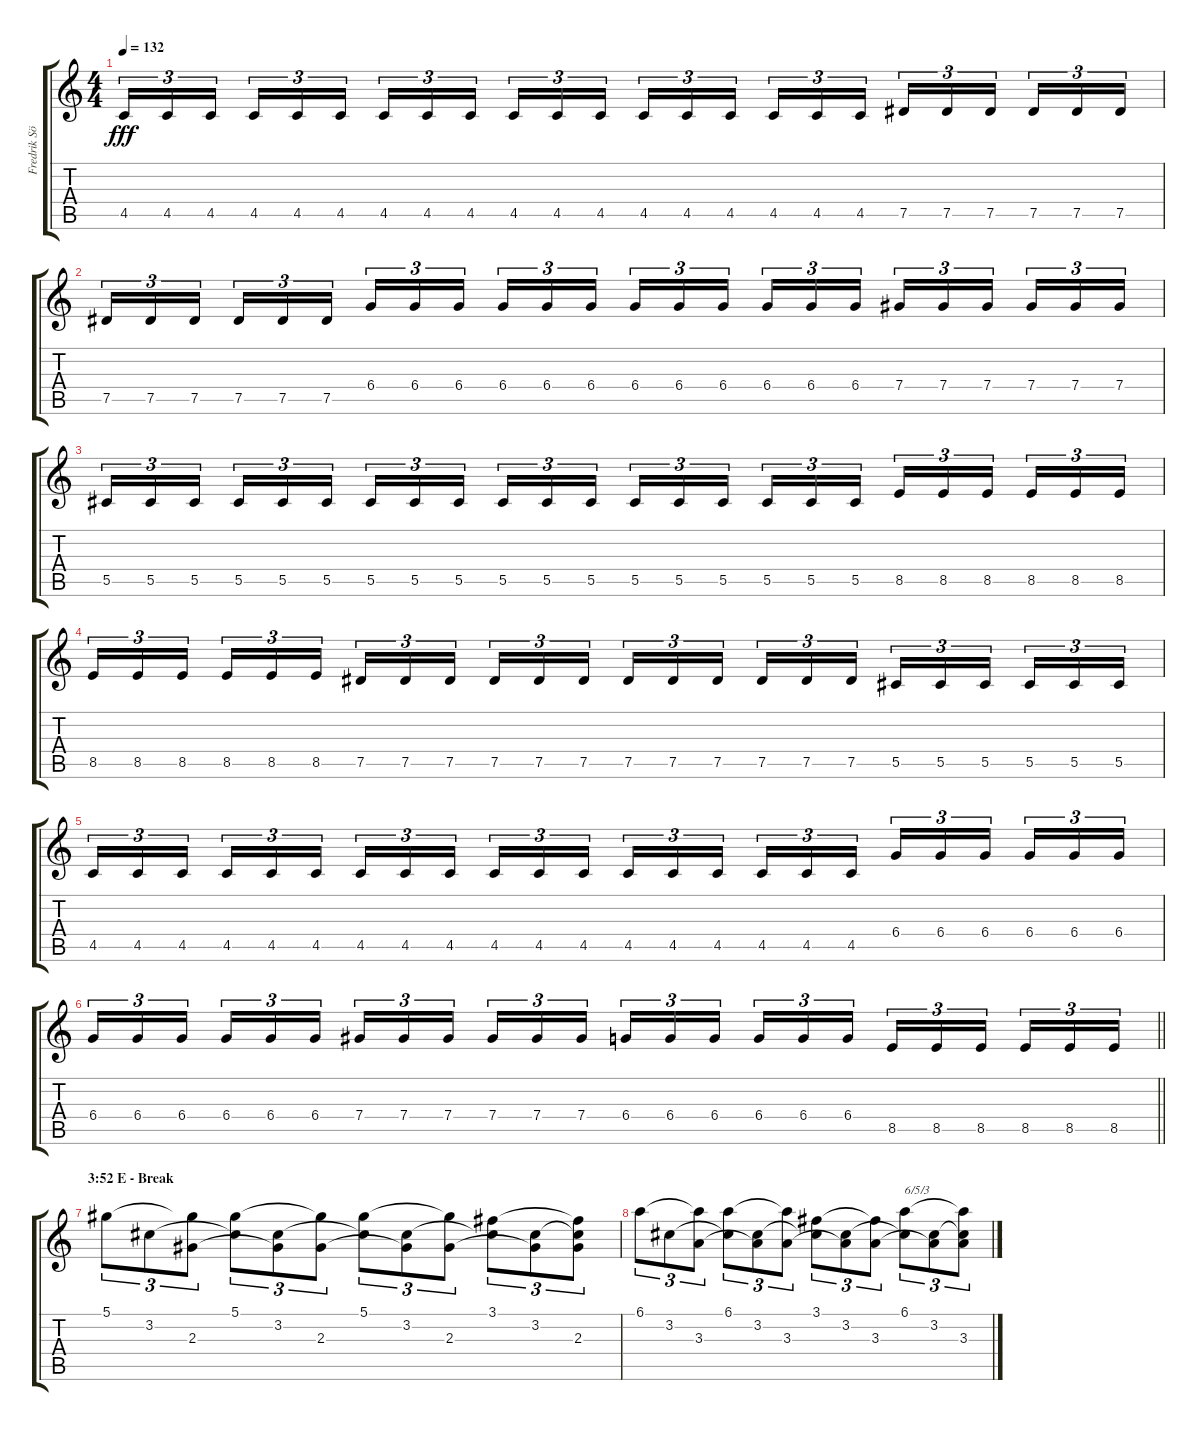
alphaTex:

\track ("Fredrik Söderberg (D# Tuning)" "Fredrik Sö") {instrument distortionguitar}
\staff {score tabs}
\tuning (Eb4 Bb3 Gb3 Db3 Ab2 Eb2) {hide}
\ts (4 4)
\tempo 132
\clef g2
\ks c
4.5.16{tu (3 2) dy fff} 4.5.16{tu (3 2)} 4.5.16{tu (3 2) beam splitsecondary} 4.5.16{tu (3 2)} 4.5.16{tu (3 2)} 4.5.16{tu (3 2)} 4.5.16{tu (3 2)} 4.5.16{tu (3 2)} 4.5.16{tu (3 2) beam splitsecondary} 4.5.16{tu (3 2)} 4.5.16{tu (3 2)} 4.5.16{tu (3 2)} 4.5.16{tu (3 2)} 4.5.16{tu (3 2)} 4.5.16{tu (3 2) beam splitsecondary} 4.5.16{tu (3 2)} 4.5.16{tu (3 2)} 4.5.16{tu (3 2)} 7.5.16{tu (3 2)} 7.5.16{tu (3 2)} 7.5.16{tu (3 2) beam splitsecondary} 7.5.16{tu (3 2)} 7.5.16{tu (3 2)} 7.5.16{tu (3 2)} |
7.5.16{tu (3 2)} 7.5.16{tu (3 2)} 7.5.16{tu (3 2) beam splitsecondary} 7.5.16{tu (3 2)} 7.5.16{tu (3 2)} 7.5.16{tu (3 2)} 6.4.16{tu (3 2)} 6.4.16{tu (3 2)} 6.4.16{tu (3 2) beam splitsecondary} 6.4.16{tu (3 2)} 6.4.16{tu (3 2)} 6.4.16{tu (3 2)} 6.4.16{tu (3 2)} 6.4.16{tu (3 2)} 6.4.16{tu (3 2) beam splitsecondary} 6.4.16{tu (3 2)} 6.4.16{tu (3 2)} 6.4.16{tu (3 2)} 7.4.16{tu (3 2)} 7.4.16{tu (3 2)} 7.4.16{tu (3 2) beam splitsecondary} 7.4.16{tu (3 2)} 7.4.16{tu (3 2)} 7.4.16{tu (3 2)} |
5.5.16{tu (3 2)} 5.5.16{tu (3 2)} 5.5.16{tu (3 2) beam splitsecondary} 5.5.16{tu (3 2)} 5.5.16{tu (3 2)} 5.5.16{tu (3 2)} 5.5.16{tu (3 2)} 5.5.16{tu (3 2)} 5.5.16{tu (3 2) beam splitsecondary} 5.5.16{tu (3 2)} 5.5.16{tu (3 2)} 5.5.16{tu (3 2)} 5.5.16{tu (3 2)} 5.5.16{tu (3 2)} 5.5.16{tu (3 2) beam splitsecondary} 5.5.16{tu (3 2)} 5.5.16{tu (3 2)} 5.5.16{tu (3 2)} 8.5.16{tu (3 2)} 8.5.16{tu (3 2)} 8.5.16{tu (3 2) beam splitsecondary} 8.5.16{tu (3 2)} 8.5.16{tu (3 2)} 8.5.16{tu (3 2)} |
8.5.16{tu (3 2)} 8.5.16{tu (3 2)} 8.5.16{tu (3 2) beam splitsecondary} 8.5.16{tu (3 2)} 8.5.16{tu (3 2)} 8.5.16{tu (3 2)} 7.5.16{tu (3 2)} 7.5.16{tu (3 2)} 7.5.16{tu (3 2) beam splitsecondary} 7.5.16{tu (3 2)} 7.5.16{tu (3 2)} 7.5.16{tu (3 2)} 7.5.16{tu (3 2)} 7.5.16{tu (3 2)} 7.5.16{tu (3 2) beam splitsecondary} 7.5.16{tu (3 2)} 7.5.16{tu (3 2)} 7.5.16{tu (3 2)} 5.5.16{tu (3 2)} 5.5.16{tu (3 2)} 5.5.16{tu (3 2) beam splitsecondary} 5.5.16{tu (3 2)} 5.5.16{tu (3 2)} 5.5.16{tu (3 2)} |
4.5.16{tu (3 2)} 4.5.16{tu (3 2)} 4.5.16{tu (3 2) beam splitsecondary} 4.5.16{tu (3 2)} 4.5.16{tu (3 2)} 4.5.16{tu (3 2)} 4.5.16{tu (3 2)} 4.5.16{tu (3 2)} 4.5.16{tu (3 2) beam splitsecondary} 4.5.16{tu (3 2)} 4.5.16{tu (3 2)} 4.5.16{tu (3 2)} 4.5.16{tu (3 2)} 4.5.16{tu (3 2)} 4.5.16{tu (3 2) beam splitsecondary} 4.5.16{tu (3 2)} 4.5.16{tu (3 2)} 4.5.16{tu (3 2)} 6.4.16{tu (3 2)} 6.4.16{tu (3 2)} 6.4.16{tu (3 2) beam splitsecondary} 6.4.16{tu (3 2)} 6.4.16{tu (3 2)} 6.4.16{tu (3 2)} |
\barLineRight lightlight
6.4.16{tu (3 2)} 6.4.16{tu (3 2)} 6.4.16{tu (3 2) beam splitsecondary} 6.4.16{tu (3 2)} 6.4.16{tu (3 2)} 6.4.16{tu (3 2)} 7.4.16{tu (3 2)} 7.4.16{tu (3 2)} 7.4.16{tu (3 2) beam splitsecondary} 7.4.16{tu (3 2)} 7.4.16{tu (3 2)} 7.4.16{tu (3 2)} 6.4.16{tu (3 2)} 6.4.16{tu (3 2)} 6.4.16{tu (3 2) beam splitsecondary} 6.4.16{tu (3 2)} 6.4.16{tu (3 2)} 6.4.16{tu (3 2)} 8.5.16{tu (3 2)} 8.5.16{tu (3 2)} 8.5.16{tu (3 2) beam splitsecondary} 8.5.16{tu (3 2)} 8.5.16{tu (3 2)} 8.5.16{tu (3 2)} |
\section ("" "3:52 E - Break")
5.1.8{tu (3 2)} 3.2.8{tu (3 2)} (5.1{t} 2.3).8{tu (3 2)} (5.1 3.2{t}).8{tu (3 2)} (3.2 2.3{t}).8{tu (3 2)} (5.1{t} 2.3).8{tu (3 2)} (5.1 3.2{t}).8{tu (3 2)} (3.2 2.3{t}).8{tu (3 2)} (5.1{t} 2.3).8{tu (3 2)} (3.1 3.2{t}).8{tu (3 2)} (3.2 2.3{t}).8{tu (3 2)} (3.1{t} 3.2{t} 2.3).8{tu (3 2)} |
6.1.8{tu (3 2)} 3.2.8{tu (3 2)} (6.1{t} 3.3).8{tu (3 2)} (6.1 3.2{t}).8{tu (3 2)} (3.2 3.3{t}).8{tu (3 2)} (6.1{t} 3.3).8{tu (3 2)} (3.1 3.2{t}).8{tu (3 2)} (3.2 3.3{t}).8{tu (3 2)} (3.1{t} 3.3).8{tu (3 2)} (6.1 3.2{t}).8{tu (3 2) txt "6/5/3"} (3.2 3.3{t}).8{tu (3 2)} (6.1{t} 3.2{t} 3.3).8{tu (3 2)}
